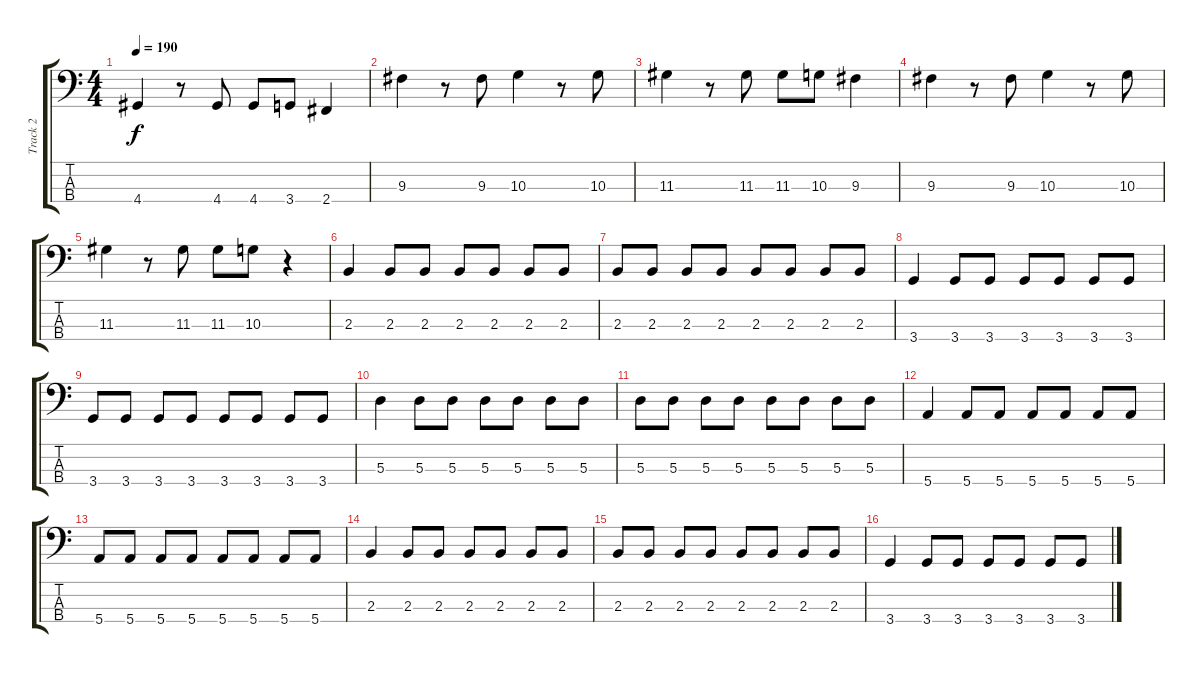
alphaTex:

\track ("Track 2" "Track 2") {instrument electricbasspick}
\staff {score tabs}
\tuning (G2 D2 A1 E1) {hide}
\ts (4 4)
\tempo 190
\clef f4
\ks c
4.4.4{dy f} r.8 4.4.8 4.4.8 3.4.8 2.4.4 |
9.3.4 r.8 9.3.8 10.3.4 r.8 10.3.8 |
11.3.4 r.8 11.3.8 11.3.8 10.3.8 9.3.4 |
9.3.4 r.8 9.3.8 10.3.4 r.8 10.3.8 |
11.3.4 r.8 11.3.8 11.3.8 10.3.8 r.4 |
2.3.4 2.3.8 2.3.8 2.3.8 2.3.8 2.3.8 2.3.8 |
2.3.8 2.3.8 2.3.8 2.3.8 2.3.8 2.3.8 2.3.8 2.3.8 |
3.4.4 3.4.8 3.4.8 3.4.8 3.4.8 3.4.8 3.4.8 |
3.4.8 3.4.8 3.4.8 3.4.8 3.4.8 3.4.8 3.4.8 3.4.8 |
5.3.4 5.3.8 5.3.8 5.3.8 5.3.8 5.3.8 5.3.8 |
5.3.8 5.3.8 5.3.8 5.3.8 5.3.8 5.3.8 5.3.8 5.3.8 |
5.4.4 5.4.8 5.4.8 5.4.8 5.4.8 5.4.8 5.4.8 |
5.4.8 5.4.8 5.4.8 5.4.8 5.4.8 5.4.8 5.4.8 5.4.8 |
2.3.4 2.3.8 2.3.8 2.3.8 2.3.8 2.3.8 2.3.8 |
2.3.8 2.3.8 2.3.8 2.3.8 2.3.8 2.3.8 2.3.8 2.3.8 |
3.4.4 3.4.8 3.4.8 3.4.8 3.4.8 3.4.8 3.4.8
